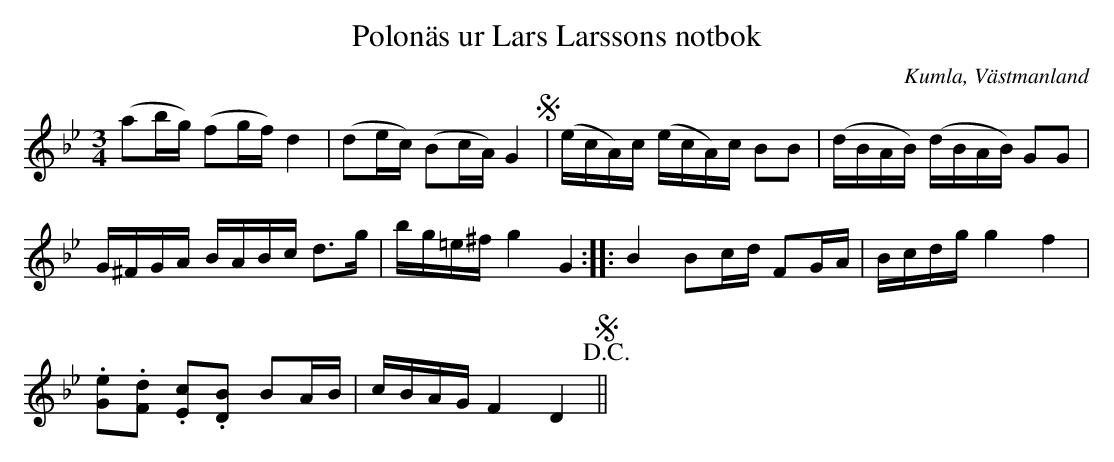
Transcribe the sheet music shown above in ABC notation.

X:1
T:Polonäs ur Lars Larssons notbok
O:Kumla, Västmanland
M:3/4
L:1/16
K:Gm
(a2bg) (f2gf) d4 | (d2ec) (B2cA) G4 S|  (ecA)c (ecA)c B2B2 | (dBAB) (dBAB) G2G2 |
G^FGA BABc d2>g2 | bg=e^f g4 G4 :: B4 B2cd F2GA | Bcdg g4 f4 |
.[eG]2.[dF]2 .[cE]2.[BD]2  B2AB | cBAG F4 D4 !D.C.!S ||
